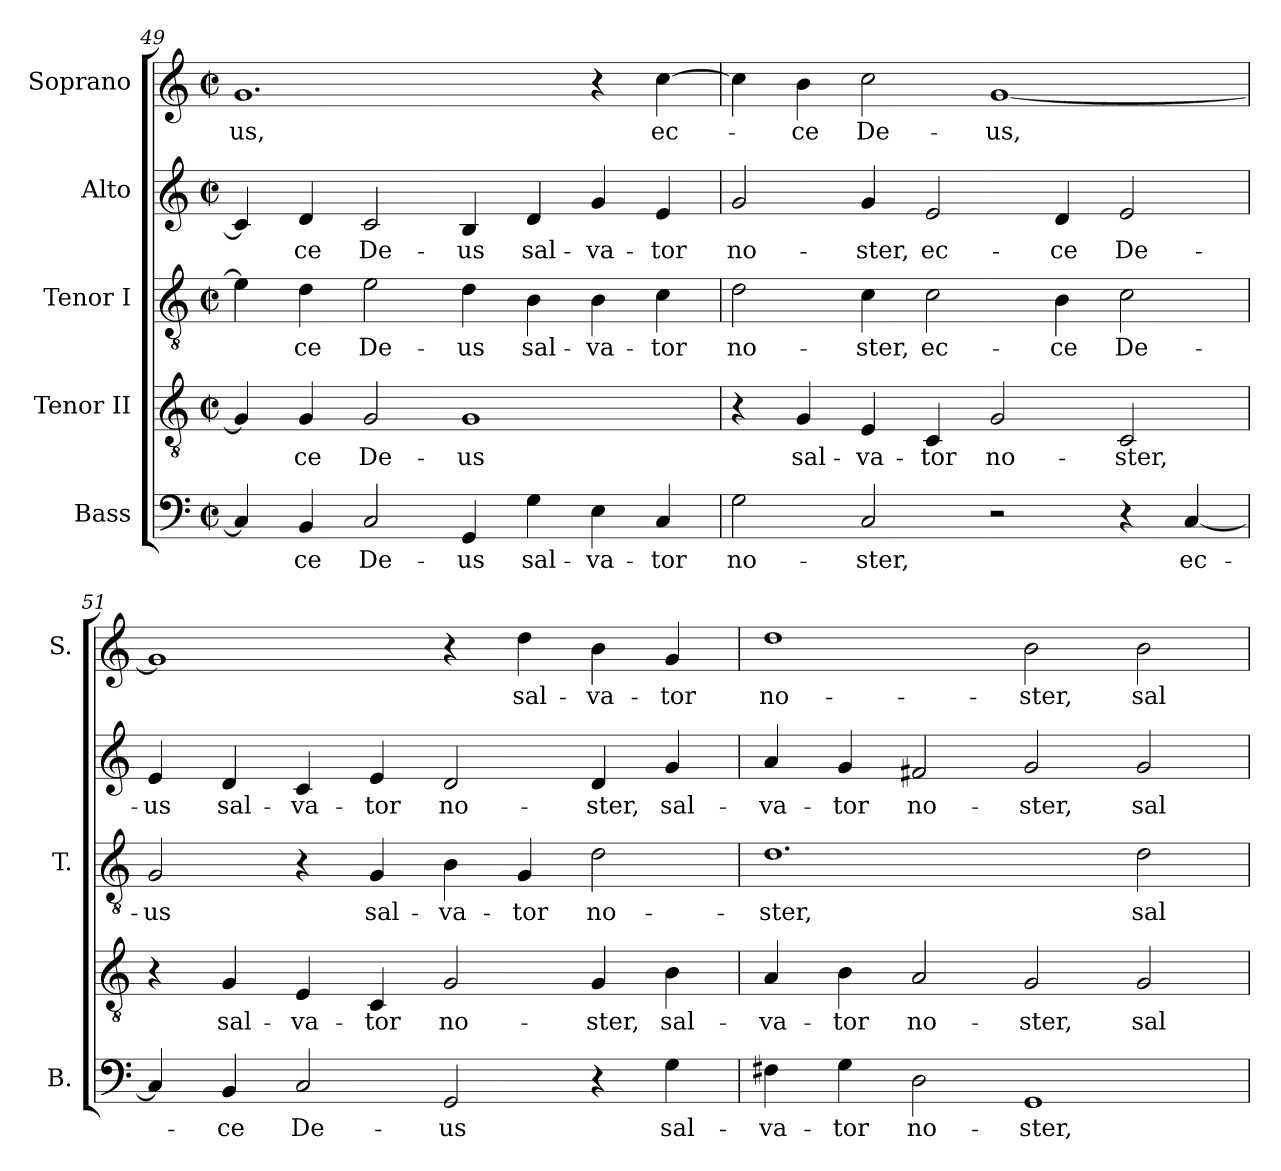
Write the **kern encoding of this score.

**kern	**text	**kern	**text	**kern	**text	**kern	**text	**kern	**text
*part5	*part5	*part4	*part4	*part3	*part3	*part2	*part2	*part1	*part1
*staff5	*staff5	*staff4	*staff4	*staff3	*staff3	*staff2	*staff2	*staff1	*staff1
*I"Bass	*	*I"Tenor II	*	*I"Tenor I	*	*I"Alto	*	*I"Soprano	*
*I'B.	*	*	*	*I'T.	*	*	*	*I'S.	*
*clefF4	*	*clefGv2	*	*clefGv2	*	*clefG2	*	*clefG2	*
*	*	*	*	*ITrd7c12	*	*ITrd7c12	*	*	*
*k[]	*	*k[]	*	*k[]	*	*k[]	*	*k[]	*
*C:	*	*C:	*	*C:	*	*C:	*	*C:	*
*M2/2	*	*M2/2	*	*M2/2	*	*M2/2	*	*M2/2	*
*met(c|)	*	*met(c|)	*	*met(c|)	*	*met(c|)	*	*met(c|)	*
=49	=49	=49	=49	=49	=49	=49	=49	=49	=49
!	!	!	!	!	!	!	!	!	!LO:LY:b:color=#000000
4Ci/]	.	4Gi/]	.	4Ei\]	.	4Ci/]	.	1.gi	-us,
!	!LO:LY:b:color=#000000	!	!	!	!	!	!	!	!
!	!	!	!LO:LY:b:color=#000000	!	!	!	!	!	!
!	!	!	!	!	!LO:LY:b:color=#000000	!	!	!	!
!	!	!	!	!	!	!	!LO:LY:b:color=#000000	!	!
4BBi/	-ce	4Gi/	-ce	4Di\	-ce	4Di/	-ce	.	.
!	!LO:LY:b:color=#000000	!	!	!	!	!	!	!	!
!	!	!	!LO:LY:b:color=#000000	!	!	!	!	!	!
!	!	!	!	!	!LO:LY:b:color=#000000	!	!	!	!
!	!	!	!	!	!	!	!LO:LY:b:color=#000000	!	!
2Ci/	De-	2Gi/	De-	2Ei\	De-	2Ci/	De-	.	.
!	!LO:LY:b:color=#000000	!	!	!	!	!	!	!	!
!	!	!	!LO:LY:b:color=#000000	!	!	!	!	!	!
!	!	!	!	!	!LO:LY:b:color=#000000	!	!	!	!
!	!	!	!	!	!	!	!LO:LY:b:color=#000000	!	!
4GGi/	-us	1Gi	-us	4Di\	-us	4BBi/	-us	.	.
!	!LO:LY:b:color=#000000	!	!	!	!	!	!	!	!
!	!	!	!	!	!LO:LY:b:color=#000000	!	!	!	!
!	!	!	!	!	!	!	!LO:LY:b:color=#000000	!	!
4Gi\	sal-	.	.	4BBi\	sal-	4Di/	sal-	.	.
!	!LO:LY:b:color=#000000	!	!	!	!	!	!	!	!
!	!	!	!	!	!LO:LY:b:color=#000000	!	!	!	!
!	!	!	!	!	!	!	!LO:LY:b:color=#000000	!	!
4Ei\	-va-	.	.	4BBi\	-va-	4Gi/	-va-	4r	.
!	!LO:LY:b:color=#000000	!	!	!	!	!	!	!	!
!	!	!	!	!	!LO:LY:b:color=#000000	!	!	!	!
!	!	!	!	!	!	!	!LO:LY:b:color=#000000	!	!
!	!	!	!	!	!	!	!	!	!LO:LY:b:color=#000000
4Ci/	-tor	.	.	4Ci\	-tor	4Ei/	-tor	[>4cci\	ec-
=50	=50	=50	=50	=50	=50	=50	=50	=50	=50
!	!LO:LY:b:color=#000000	!	!	!	!	!	!	!	!
!	!	!	!	!	!LO:LY:b:color=#000000	!	!	!	!
!	!	!	!	!	!	!	!LO:LY:b:color=#000000	!	!
2Gi\	no-	4r	.	2Di\	no-	2Gi/	no-	4cci\]	.
!	!	!	!LO:LY:b:color=#000000	!	!	!	!	!	!
!	!	!	!	!	!	!	!	!	!LO:LY:b:color=#000000
.	.	4Gi/	sal-	.	.	.	.	4bi\	-ce
!	!LO:LY:b:color=#000000	!	!	!	!	!	!	!	!
!	!	!	!LO:LY:b:color=#000000	!	!	!	!	!	!
!	!	!	!	!	!LO:LY:b:color=#000000	!	!	!	!
!	!	!	!	!	!	!	!LO:LY:b:color=#000000	!	!
!	!	!	!	!	!	!	!	!	!LO:LY:b:color=#000000
2Ci/	-ster,	4Ei/	-va-	4Ci\	-ster,	4Gi/	-ster,	2cci\	De-
!	!	!	!LO:LY:b:color=#000000	!	!	!	!	!	!
!	!	!	!	!	!LO:LY:b:color=#000000	!	!	!	!
!	!	!	!	!	!	!	!LO:LY:b:color=#000000	!	!
.	.	4Ci/	-tor	2Ci\	ec-	2Ei/	ec-	.	.
!	!	!	!LO:LY:b:color=#000000	!	!	!	!	!	!
!	!	!	!	!	!	!	!	!	!LO:LY:b:color=#000000
2r	.	2Gi/	no-	.	.	.	.	[<1gi	-us,
!	!	!	!	!	!LO:LY:b:color=#000000	!	!	!	!
!	!	!	!	!	!	!	!LO:LY:b:color=#000000	!	!
.	.	.	.	4BBi\	-ce	4Di/	-ce	.	.
!	!	!	!LO:LY:b:color=#000000	!	!	!	!	!	!
!	!	!	!	!	!LO:LY:b:color=#000000	!	!	!	!
!	!	!	!	!	!	!	!LO:LY:b:color=#000000	!	!
4r	.	2Ci/	-ster,	2Ci\	De-	2Ei/	De-	.	.
!	!LO:LY:b:color=#000000	!	!	!	!	!	!	!	!
[<4Ci/	ec-	.	.	.	.	.	.	.	.
!!LO:LB:g=z
=51	=51	=51	=51	=51	=51	=51	=51	=51	=51
!	!	!	!	!	!LO:LY:b:color=#000000	!	!	!	!
!	!	!	!	!	!	!	!LO:LY:b:color=#000000	!	!
4Ci/]	.	4r	.	2GGi/	-us	4Ei/	-us	1gi]	.
!	!LO:LY:b:color=#000000	!	!	!	!	!	!	!	!
!	!	!	!LO:LY:b:color=#000000	!	!	!	!	!	!
!	!	!	!	!	!	!	!LO:LY:b:color=#000000	!	!
4BBi/	-ce	4Gi/	sal-	.	.	4Di/	sal-	.	.
!	!LO:LY:b:color=#000000	!	!	!	!	!	!	!	!
!	!	!	!LO:LY:b:color=#000000	!	!	!	!	!	!
!	!	!	!	!	!	!	!LO:LY:b:color=#000000	!	!
2Ci/	De-	4Ei/	-va-	4r	.	4Ci/	-va-	.	.
!	!	!	!LO:LY:b:color=#000000	!	!	!	!	!	!
!	!	!	!	!	!LO:LY:b:color=#000000	!	!	!	!
!	!	!	!	!	!	!	!LO:LY:b:color=#000000	!	!
.	.	4Ci/	-tor	4GGi/	sal-	4Ei/	-tor	.	.
!	!LO:LY:b:color=#000000	!	!	!	!	!	!	!	!
!	!	!	!LO:LY:b:color=#000000	!	!	!	!	!	!
!	!	!	!	!	!LO:LY:b:color=#000000	!	!	!	!
!	!	!	!	!	!	!	!LO:LY:b:color=#000000	!	!
2GGi/	-us	2Gi/	no-	4BBi\	-va-	2Di/	no-	4r	.
!	!	!	!	!	!LO:LY:b:color=#000000	!	!	!	!
!	!	!	!	!	!	!	!	!	!LO:LY:b:color=#000000
.	.	.	.	4GGi/	-tor	.	.	4ddi\	sal-
!	!	!	!LO:LY:b:color=#000000	!	!	!	!	!	!
!	!	!	!	!	!LO:LY:b:color=#000000	!	!	!	!
!	!	!	!	!	!	!	!LO:LY:b:color=#000000	!	!
!	!	!	!	!	!	!	!	!	!LO:LY:b:color=#000000
4r	.	4Gi/	-ster,	2Di\	no-	4Di/	-ster,	4bi\	-va-
!	!LO:LY:b:color=#000000	!	!	!	!	!	!	!	!
!	!	!	!LO:LY:b:color=#000000	!	!	!	!	!	!
!	!	!	!	!	!	!	!LO:LY:b:color=#000000	!	!
!	!	!	!	!	!	!	!	!	!LO:LY:b:color=#000000
4Gi\	sal-	4Bi\	sal-	.	.	4Gi/	sal-	4gi/	-tor
=52	=52	=52	=52	=52	=52	=52	=52	=52	=52
!	!LO:LY:b:color=#000000	!	!	!	!	!	!	!	!
!	!	!	!LO:LY:b:color=#000000	!	!	!	!	!	!
!	!	!	!	!	!LO:LY:b:color=#000000	!	!	!	!
!	!	!	!	!	!	!	!LO:LY:b:color=#000000	!	!
!	!	!	!	!	!	!	!	!	!LO:LY:b:color=#000000
4F#Xi\	-va-	4Ai/	-va-	1.Di	-ster,	4Ai/	-va-	1ddi	no-
!	!LO:LY:b:color=#000000	!	!	!	!	!	!	!	!
!	!	!	!LO:LY:b:color=#000000	!	!	!	!	!	!
!	!	!	!	!	!	!	!LO:LY:b:color=#000000	!	!
4Gi\	-tor	4Bi\	-tor	.	.	4Gi/	-tor	.	.
!	!LO:LY:b:color=#000000	!	!	!	!	!	!	!	!
!	!	!	!LO:LY:b:color=#000000	!	!	!	!	!	!
!	!	!	!	!	!	!	!LO:LY:b:color=#000000	!	!
2Di\	no-	2Ai/	no-	.	.	2F#Xi/	no-	.	.
!	!LO:LY:b:color=#000000	!	!	!	!	!	!	!	!
!	!	!	!LO:LY:b:color=#000000	!	!	!	!	!	!
!	!	!	!	!	!	!	!LO:LY:b:color=#000000	!	!
!	!	!	!	!	!	!	!	!	!LO:LY:b:color=#000000
1GGi	-ster,	2Gi/	-ster,	.	.	2Gi/	-ster,	2bi\	-ster,
!	!	!	!LO:LY:b:color=#000000	!	!	!	!	!	!
!	!	!	!	!	!LO:LY:b:color=#000000	!	!	!	!
!	!	!	!	!	!	!	!LO:LY:b:color=#000000	!	!
!	!	!	!	!	!	!	!	!	!LO:LY:b:color=#000000
.	.	2Gi/	sal-	2Di\	sal-	2Gi/	sal-	2bi\	sal-
=	=	=	=	=	=	=	=	=	=
*-	*-	*-	*-	*-	*-	*-	*-	*-	*-
